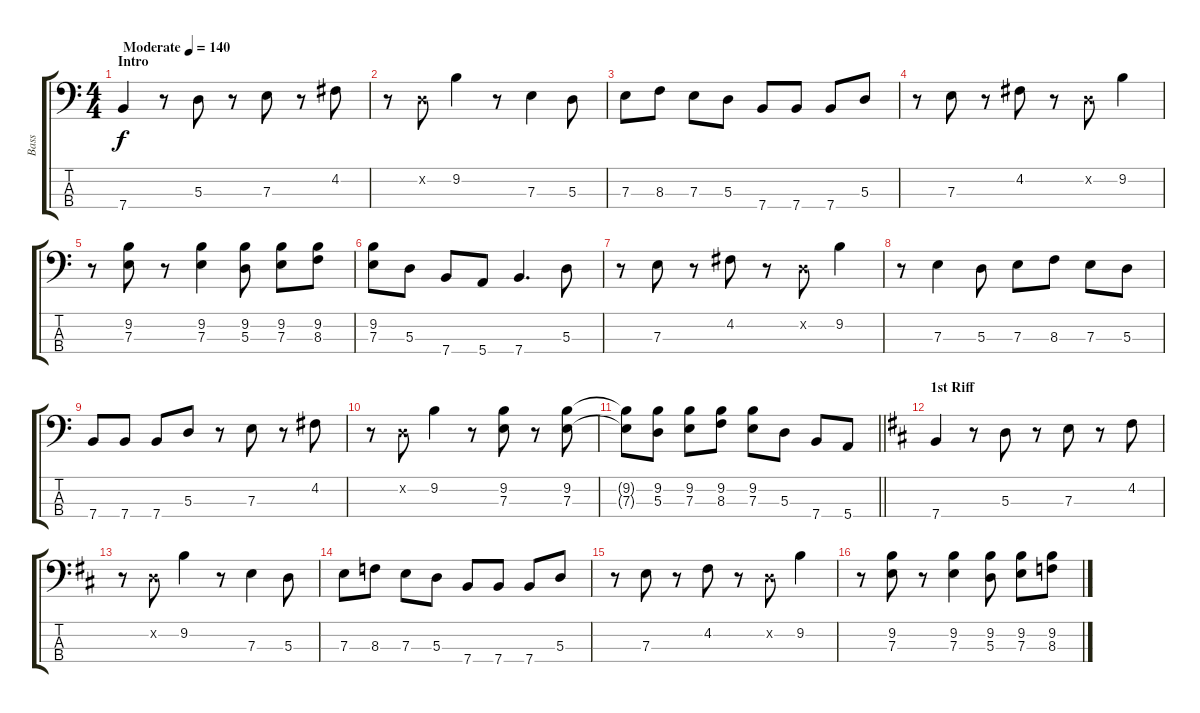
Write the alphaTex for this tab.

\track ("Bass" "Bass") {instrument electricbassfinger}
\staff {score tabs}
\tuning (G2 D2 A1 E1) {hide}
\ts (4 4)
\section ("" "Intro")
\tempo (140 "Moderate")
\clef f4
\ks c
7.4.4{dy f instrument electricbassfinger} r.8 5.3.8 r.8 7.3.8 r.8 4.2.8 |
r.8 0.2{x}.8 9.2.4 r.8 7.3.4 5.3.8 |
7.3.8 8.3.8 7.3.8 5.3.8 7.4.8 7.4.8 7.4.8 5.3.8 |
r.8 7.3.8 r.8 4.2.8 r.8 0.2{x}.8 9.2.4 |
r.8 (9.2 7.3).8 r.8 (9.2 7.3).4 (9.2 5.3).8 (9.2 7.3).8 (9.2 8.3).8 |
(9.2 7.3).8 5.3.8 7.4.8 5.4.8 7.4.4{d} 5.3.8 |
r.8 7.3.8 r.8 4.2.8 r.8 0.2{x}.8 9.2.4 |
r.8 7.3.4 5.3.8 7.3.8 8.3.8 7.3.8 5.3.8 |
7.4.8 7.4.8 7.4.8 5.3.8 r.8 7.3.8 r.8 4.2.8 |
r.8 0.2{x}.8 9.2.4 r.8 (9.2 7.3).8 r.8 (9.2 7.3).8 |
\barLineRight lightlight
(9.2{t} 7.3{t}).8 (9.2 5.3).8 (9.2 7.3).8 (9.2 8.3).8 (9.2 7.3).8 5.3.8 7.4.8 5.4.8 |
\section ("" "1st Riff")
\ks d
7.4.4 r.8 5.3.8 r.8 7.3.8 r.8 4.2.8 |
r.8 0.2{x}.8 9.2.4 r.8 7.3.4 5.3.8 |
7.3.8 8.3.8 7.3.8 5.3.8 7.4.8 7.4.8 7.4.8 5.3.8 |
r.8 7.3.8 r.8 4.2.8 r.8 0.2{x}.8 9.2.4 |
r.8 (9.2 7.3).8 r.8 (9.2 7.3).4 (9.2 5.3).8 (9.2 7.3).8 (9.2 8.3).8
